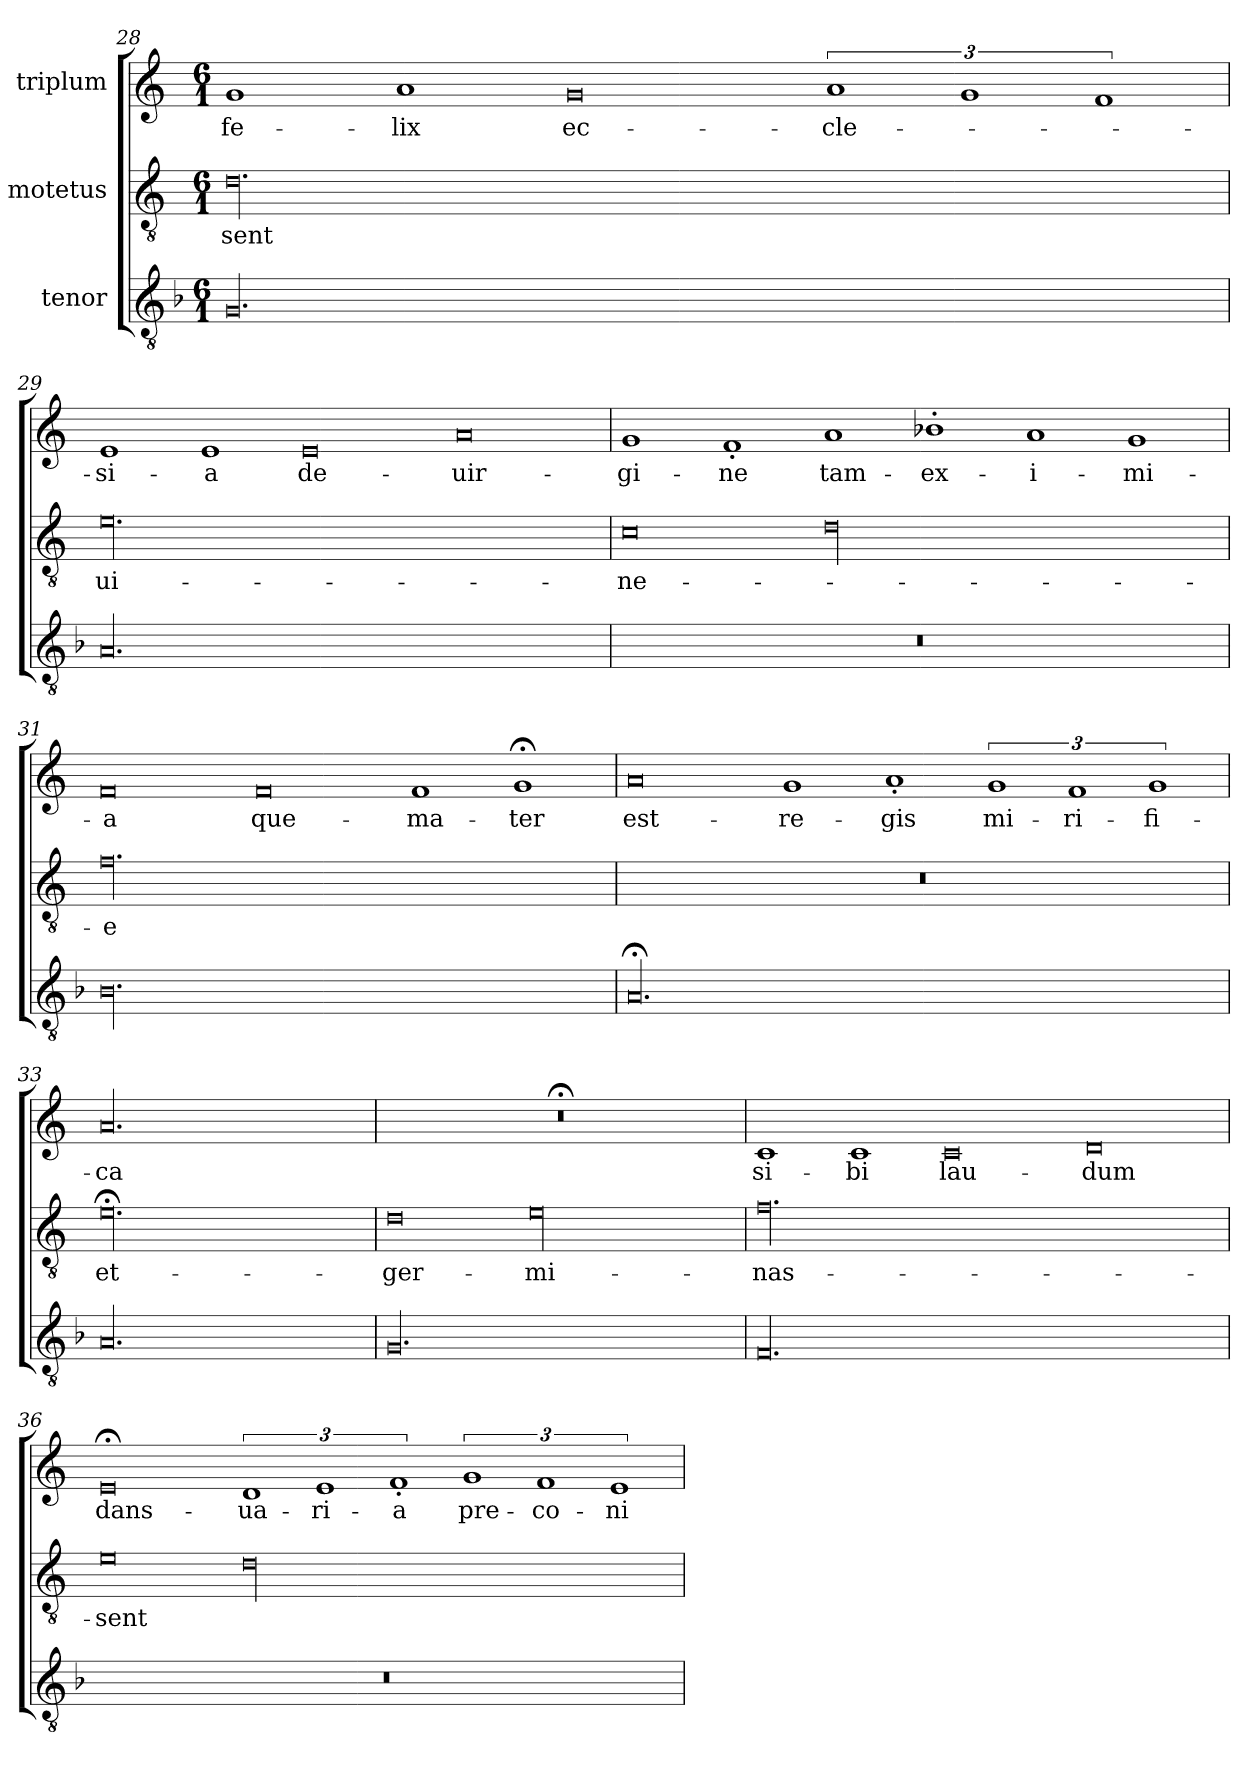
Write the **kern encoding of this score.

**kern	**kern	**text	**kern	**text
*part3	*part2	*part2	*part1	*part1
*staff3	*staff2	*staff2	*staff1	*staff1
*I"tenor	*I"motetus	*	*I"triplum	*
*clefGv2	*clefGv2	*	*clefG2	*
*k[b-]	*k[]	*	*k[]	*
*F:	*C:	*	*C:	*
*M6/1	*M6/1	*	*M6/1	*
=28	=28	=28	=28	=28
00.G/	00.d\	-sent	1g/	fe-
.	.	.	1a/	-lix
.	.	.	0g/	ec-
.	.	.	3%2a/	-cle-
.	.	.	3%2g/	.
.	.	.	3%2f/	.
=29	=29	=29	=29	=29
00.A/	00.e\	ui-	1e/	-si-
.	.	.	1e/	-a
.	.	.	0e/	de-
.	.	.	0a/	uir-
=30	=30	=30	=30	=30
00.r	0c\	-ne-	1g/	-gi-
.	.	.	1f'/	-ne
.	00d\	.	1a/	tam-
.	.	.	1b-X'\	ex-
.	.	.	1a/	-i-
.	.	.	1g/	-mi-
!!LO:PB:g=z
=31	=31	=31	=31	=31
00.B-\	00.f\	-e	0f/	-a
.	.	.	0f/	que-
.	.	.	1f/	ma-
.	.	.	1g;</	-ter
=32	=32	=32	=32	=32
00.A;</	00.r	.	0a/	est-
.	.	.	1g/	re-
.	.	.	1a'/	-gis
.	.	.	3%2g/	mi-
.	.	.	3%2f/	-ri-
.	.	.	3%2g/	-fi-
=33	=33	=33	=33	=33
00.A/	00.e;<\	et-	00.a/	-ca
=34	=34	=34	=34	=34
00.G/	0d\	ger-	00.r;<	.
.	00e\	-mi-	.	.
=35	=35	=35	=35	=35
00.F/	00.f\	-nas-	1c/	si-
.	.	.	1c/	-bi
.	.	.	0c/	lau-
.	.	.	0d/	-dum
=36	=36	=36	=36	=36
00.r	0e\	-sent	0e;</	dans-
.	00d\	.	3%2d/	ua-
.	.	.	3%2e/	-ri-
.	.	.	3%2f'/	-a
.	.	.	3%2g/	pre-
.	.	.	3%2f/	-co-
.	.	.	3%2e/	-ni-
=	=	=	=	=
*-	*-	*-	*-	*-
